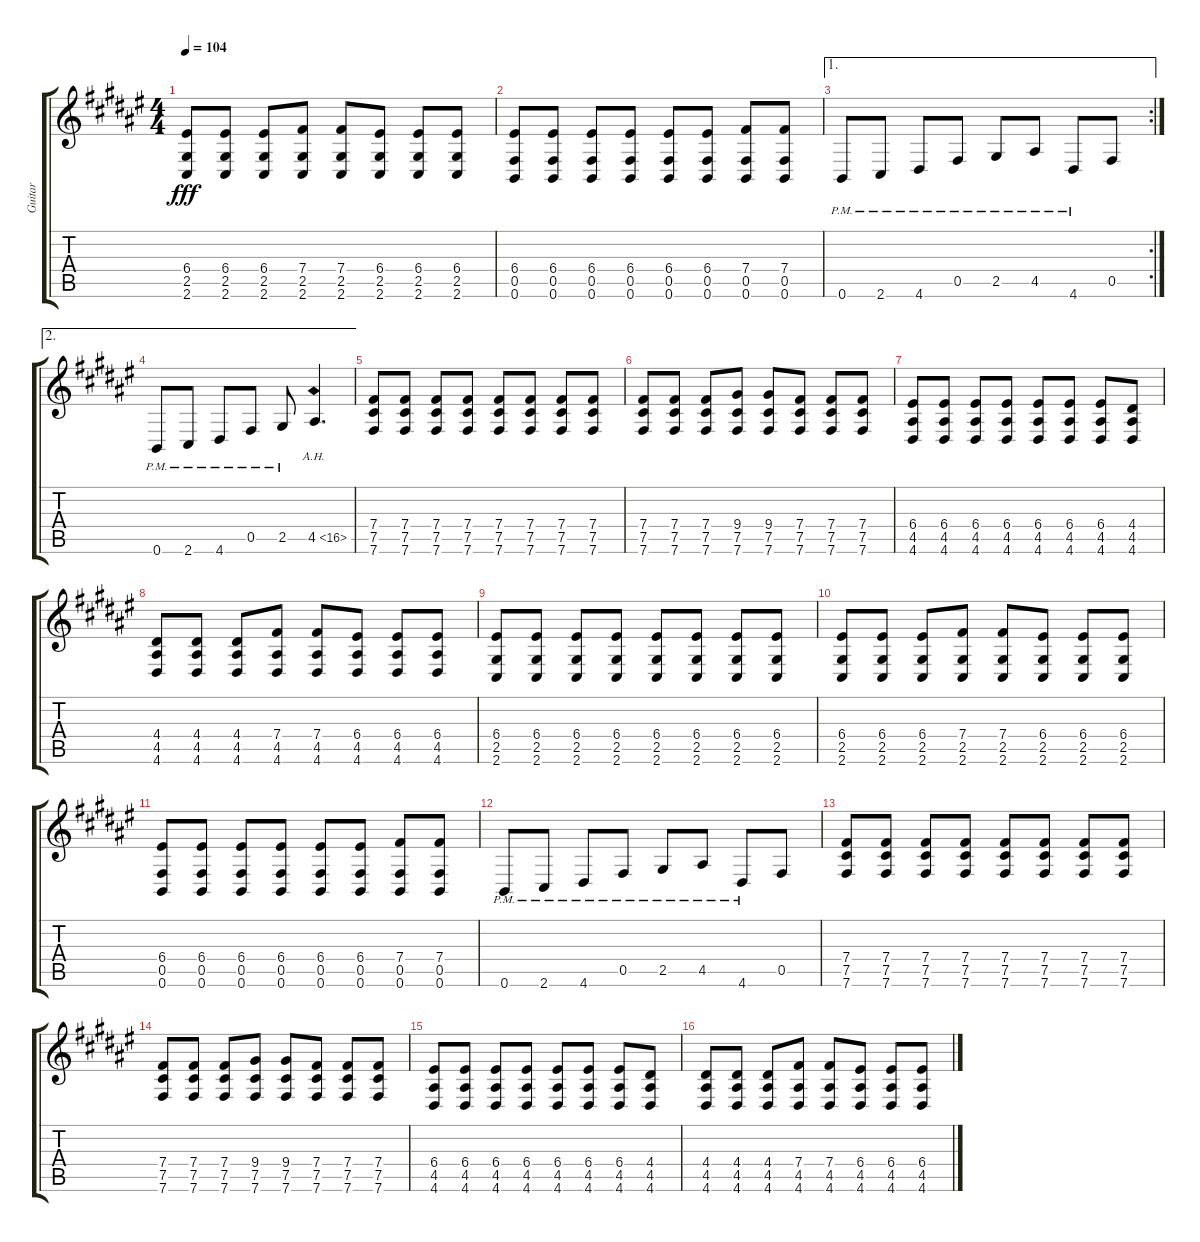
\track ("Guitar" "Guitar") {instrument distortionguitar}
\staff {score tabs}
\tuning (Eb4 B3 Gb3 B2 Gb2 B1) {hide}
\ts (4 4)
\tempo 104
\clef g2
\ks f#
(6.4 2.5 2.6).8{dy fff} (6.4 2.5 2.6).8 (6.4 2.5 2.6).8 (7.4 2.5 2.6).8 (7.4 2.5 2.6).8 (6.4 2.5 2.6).8 (6.4 2.5 2.6).8 (6.4 2.5 2.6).8 |
(6.4 0.5 0.6).8 (6.4 0.5 0.6).8 (6.4 0.5 0.6).8 (6.4 0.5 0.6).8 (6.4 0.5 0.6).8 (6.4 0.5 0.6).8 (7.4 0.5 0.6).8 (7.4 0.5 0.6).8 |
\ae 1
\rc 2
0.6{pm}.8 2.6{pm}.8 4.6{pm}.8 0.5{pm}.8 2.5{pm}.8 4.5{pm}.8 4.6{pm}.8 0.5.8 |
\ae 2
0.6{pm}.8 2.6{pm}.8 4.6{pm}.8 0.5{pm}.8 2.5{pm}.8 4.5{ah 12}.4{d} |
(7.4 7.5 7.6).8 (7.4 7.5 7.6).8 (7.4 7.5 7.6).8 (7.4 7.5 7.6).8 (7.4 7.5 7.6).8 (7.4 7.5 7.6).8 (7.4 7.5 7.6).8 (7.4 7.5 7.6).8 |
(7.4 7.5 7.6).8 (7.4 7.5 7.6).8 (7.4 7.5 7.6).8 (9.4 7.5 7.6).8 (9.4 7.5 7.6).8 (7.4 7.5 7.6).8 (7.4 7.5 7.6).8 (7.4 7.5 7.6).8 |
(6.4 4.5 4.6).8 (6.4 4.5 4.6).8 (6.4 4.5 4.6).8 (6.4 4.5 4.6).8 (6.4 4.5 4.6).8 (6.4 4.5 4.6).8 (6.4 4.5 4.6).8 (4.4 4.5 4.6).8 |
(4.4 4.5 4.6).8 (4.4 4.5 4.6).8 (4.4 4.5 4.6).8 (7.4 4.5 4.6).8 (7.4 4.5 4.6).8 (6.4 4.5 4.6).8 (6.4 4.5 4.6).8 (6.4 4.5 4.6).8 |
(6.4 2.5 2.6).8 (6.4 2.5 2.6).8 (6.4 2.5 2.6).8 (6.4 2.5 2.6).8 (6.4 2.5 2.6).8 (6.4 2.5 2.6).8 (6.4 2.5 2.6).8 (6.4 2.5 2.6).8 |
(6.4 2.5 2.6).8 (6.4 2.5 2.6).8 (6.4 2.5 2.6).8 (7.4 2.5 2.6).8 (7.4 2.5 2.6).8 (6.4 2.5 2.6).8 (6.4 2.5 2.6).8 (6.4 2.5 2.6).8 |
(6.4 0.5 0.6).8 (6.4 0.5 0.6).8 (6.4 0.5 0.6).8 (6.4 0.5 0.6).8 (6.4 0.5 0.6).8 (6.4 0.5 0.6).8 (7.4 0.5 0.6).8 (7.4 0.5 0.6).8 |
0.6{pm}.8 2.6{pm}.8 4.6{pm}.8 0.5{pm}.8 2.5{pm}.8 4.5{pm}.8 4.6{pm}.8 0.5.8 |
(7.4 7.5 7.6).8 (7.4 7.5 7.6).8 (7.4 7.5 7.6).8 (7.4 7.5 7.6).8 (7.4 7.5 7.6).8 (7.4 7.5 7.6).8 (7.4 7.5 7.6).8 (7.4 7.5 7.6).8 |
(7.4 7.5 7.6).8 (7.4 7.5 7.6).8 (7.4 7.5 7.6).8 (9.4 7.5 7.6).8 (9.4 7.5 7.6).8 (7.4 7.5 7.6).8 (7.4 7.5 7.6).8 (7.4 7.5 7.6).8 |
(6.4 4.5 4.6).8 (6.4 4.5 4.6).8 (6.4 4.5 4.6).8 (6.4 4.5 4.6).8 (6.4 4.5 4.6).8 (6.4 4.5 4.6).8 (6.4 4.5 4.6).8 (4.4 4.5 4.6).8 |
(4.4 4.5 4.6).8 (4.4 4.5 4.6).8 (4.4 4.5 4.6).8 (7.4 4.5 4.6).8 (7.4 4.5 4.6).8 (6.4 4.5 4.6).8 (6.4 4.5 4.6).8 (6.4 4.5 4.6).8
